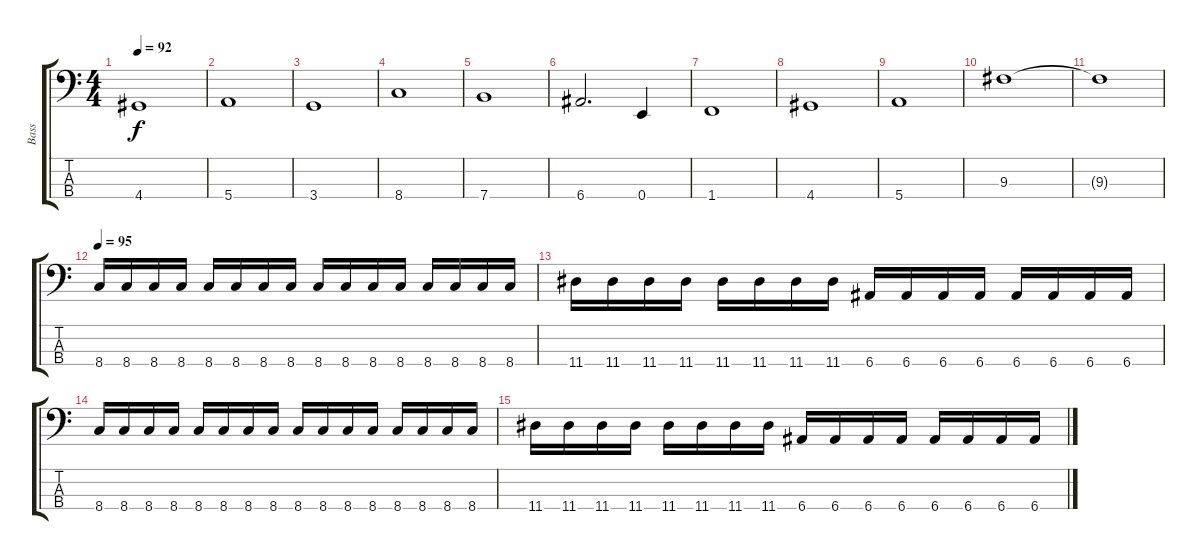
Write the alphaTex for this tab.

\track ("Bass" "Bass") {instrument electricbassfinger}
\staff {score tabs}
\tuning (G2 D2 A1 E1) {hide}
\ts (4 4)
\tempo 92
\clef f4
\ks c
4.4.1{dy f} |
5.4.1 |
3.4.1 |
8.4.1 |
7.4.1 |
6.4.2{d} 0.4.4 |
1.4.1 |
4.4.1 |
5.4.1 |
9.3.1 |
9.3{t}.1 |
\tempo 95
8.4.16 8.4.16 8.4.16 8.4.16 8.4.16 8.4.16 8.4.16 8.4.16 8.4.16 8.4.16 8.4.16 8.4.16 8.4.16 8.4.16 8.4.16 8.4.16 |
11.4.16 11.4.16 11.4.16 11.4.16 11.4.16 11.4.16 11.4.16 11.4.16 6.4.16 6.4.16 6.4.16 6.4.16 6.4.16 6.4.16 6.4.16 6.4.16 |
8.4.16 8.4.16 8.4.16 8.4.16 8.4.16 8.4.16 8.4.16 8.4.16 8.4.16 8.4.16 8.4.16 8.4.16 8.4.16 8.4.16 8.4.16 8.4.16 |
11.4.16 11.4.16 11.4.16 11.4.16 11.4.16 11.4.16 11.4.16 11.4.16 6.4.16 6.4.16 6.4.16 6.4.16 6.4.16 6.4.16 6.4.16 6.4.16
